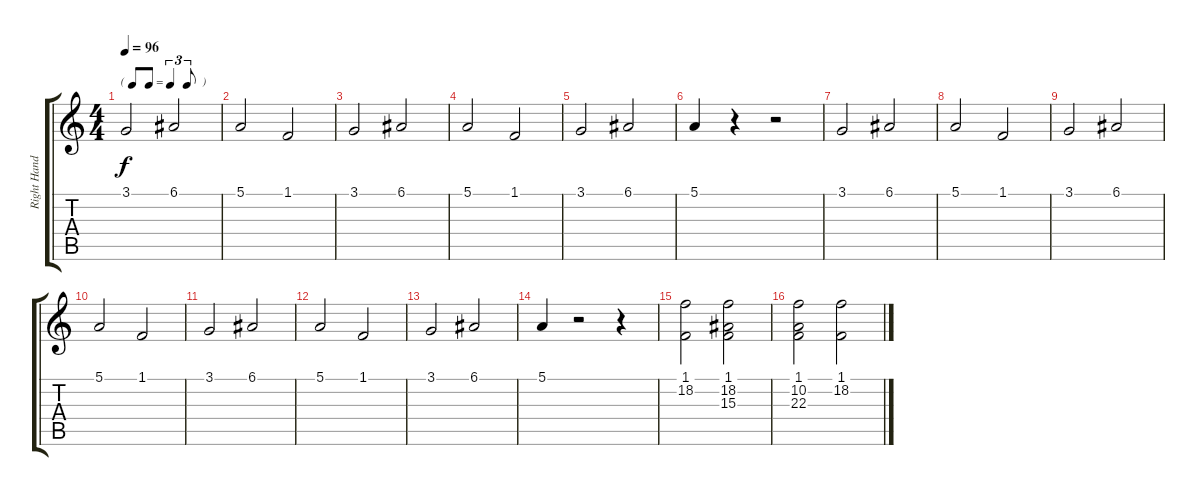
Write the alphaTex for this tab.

\track ("Right Hand" "Right Hand") {instrument acousticgrandpiano}
\staff {score tabs}
\tuning (E4 B3 G3 D3 A2 E2) {hide}
\ts (4 4)
\tf triplet8th
\tempo 96
\clef g2
\ks c
3.1.2{dy f} 6.1.2 |
5.1.2 1.1.2 |
3.1.2 6.1.2 |
5.1.2 1.1.2 |
3.1.2 6.1.2 |
5.1.4 r.4 r.2 |
3.1.2 6.1.2 |
5.1.2 1.1.2 |
3.1.2 6.1.2 |
5.1.2 1.1.2 |
3.1.2 6.1.2 |
5.1.2 1.1.2 |
3.1.2 6.1.2 |
5.1.4 r.2 r.4 |
(1.1 18.2).2 (1.1 18.2 15.3).2 |
(1.1 10.2 22.3).2 (1.1 18.2).2
